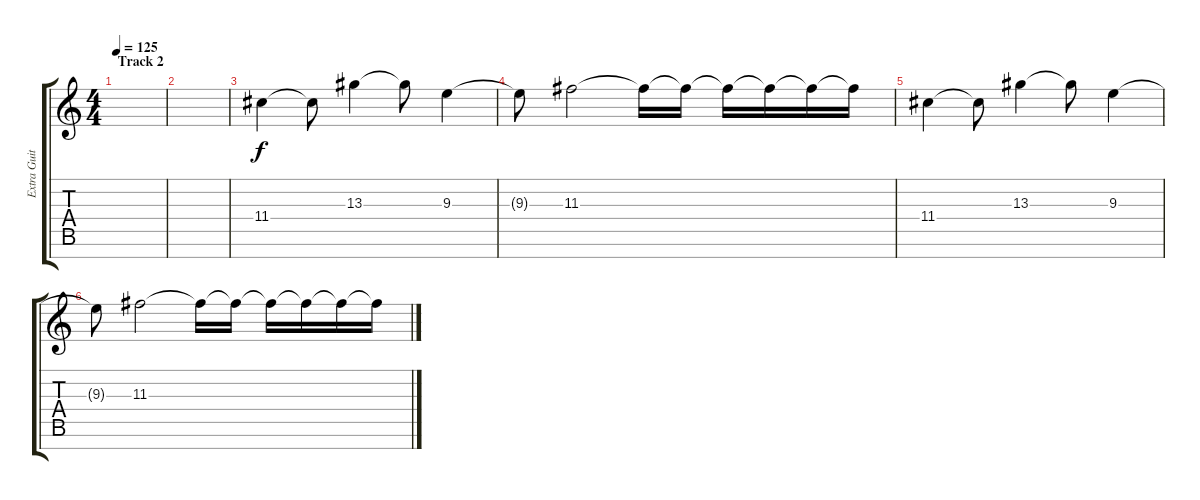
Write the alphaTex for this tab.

\track ("Extra Guitar-Distortion Guitar" "Extra Guit") {instrument distortionguitar}
\staff {score tabs}
\tuning (E4 B3 G3 D3 A2 E2 B1) {hide}
\ts (4 4)
\section ("" "Track 2")
\tempo 125
\clef g2
\ks c
|
|
11.4.4 11.4{t}.8 13.3.4 13.3{t}.8 9.3.4 |
9.3{t}.8 11.3.2 11.3{t}.16 11.3{t}.16 11.3{t}.16 11.3{t}.16 11.3{t}.16 11.3{t}.16 |
11.4.4 11.4{t}.8 13.3.4 13.3{t}.8 9.3.4 |
9.3{t}.8 11.3.2 11.3{t}.16 11.3{t}.16 11.3{t}.16 11.3{t}.16 11.3{t}.16 11.3{t}.16
